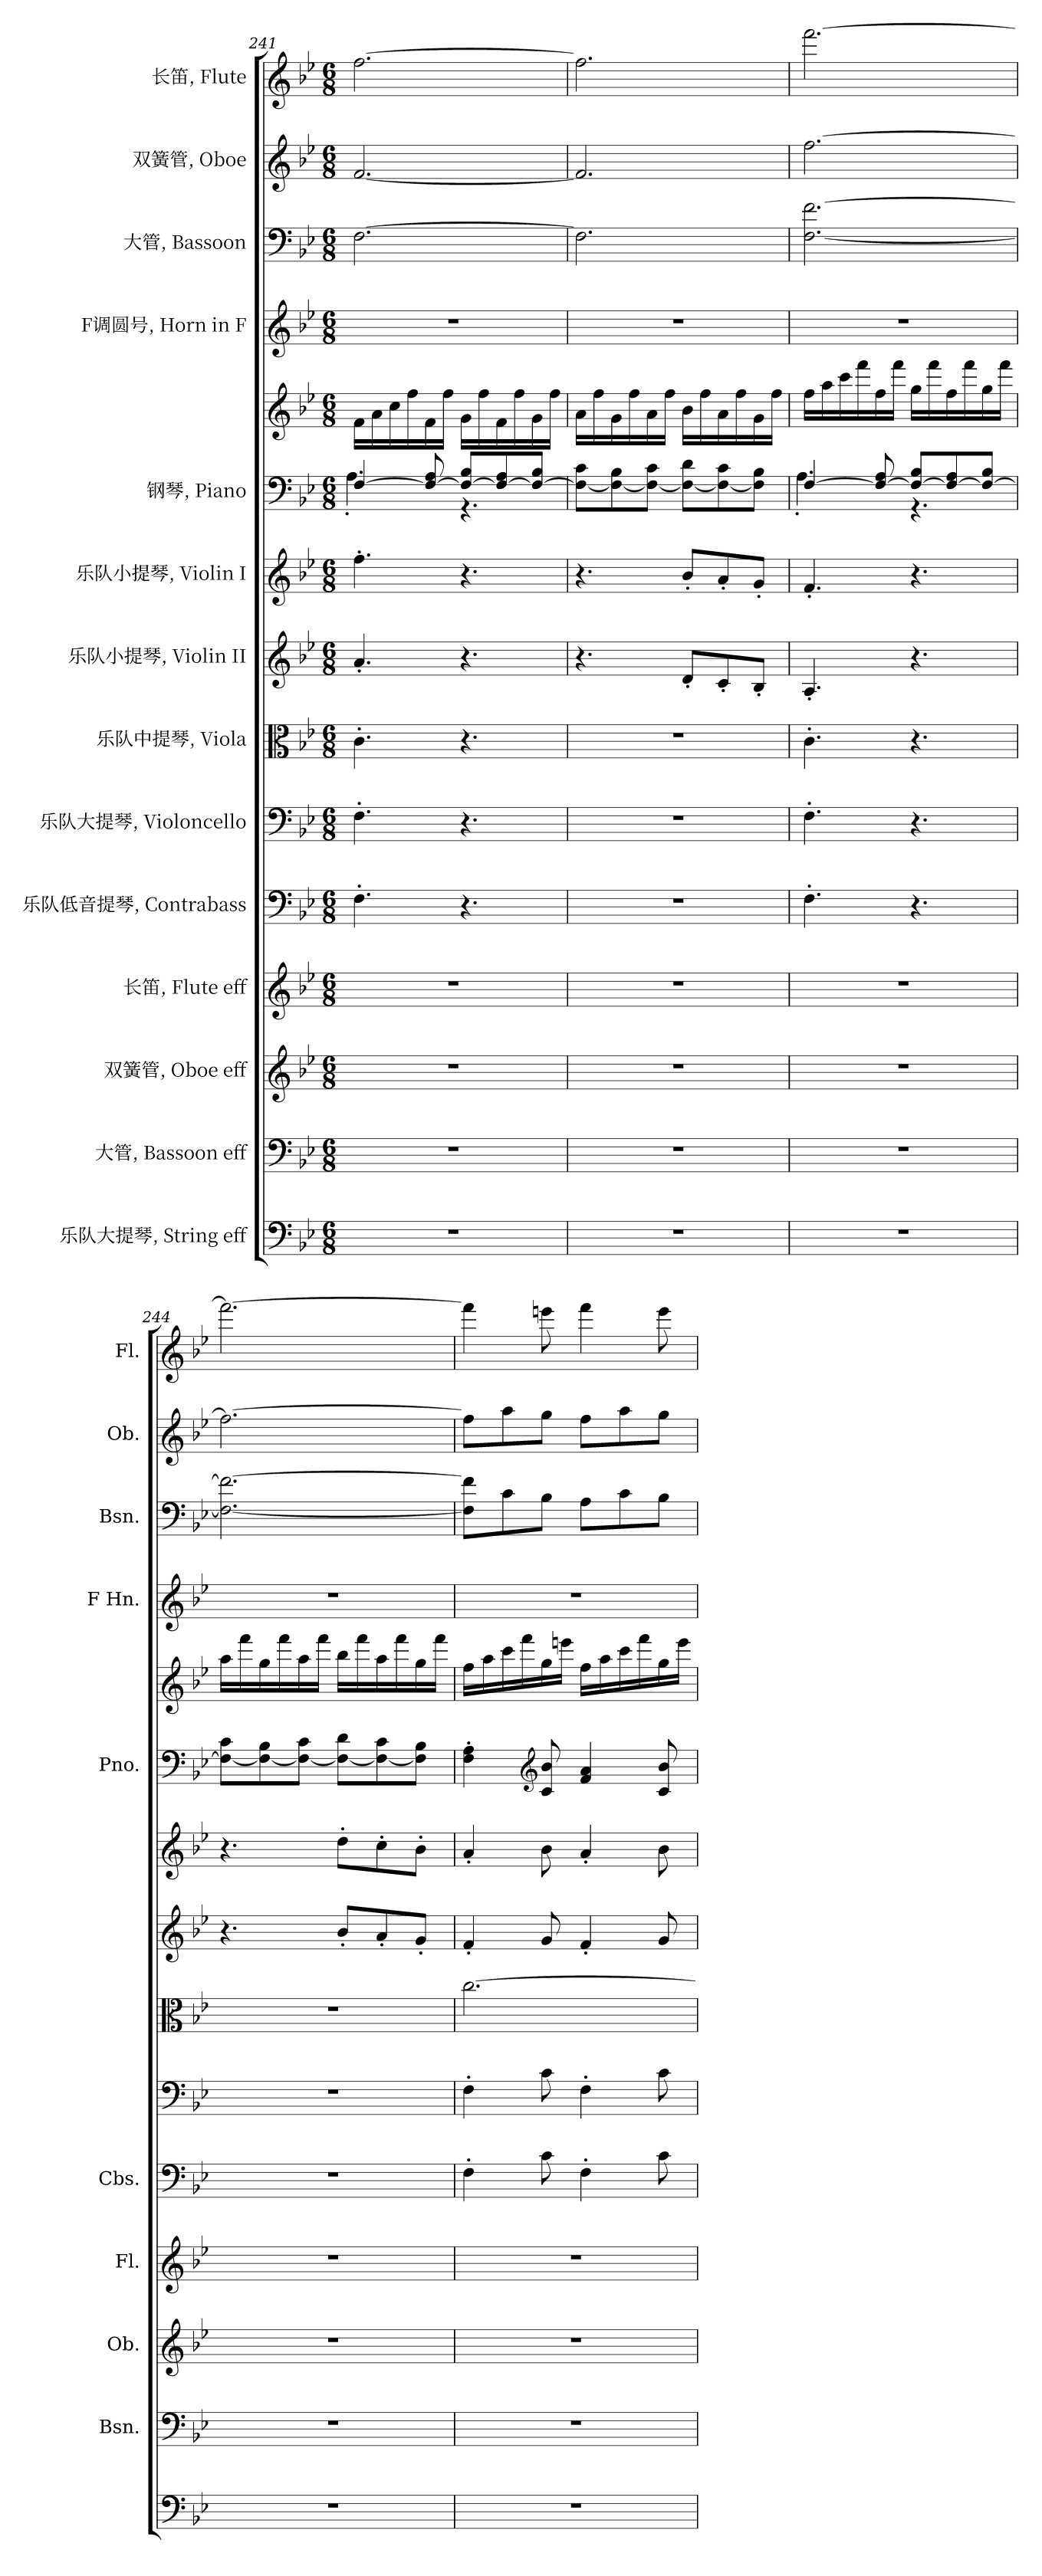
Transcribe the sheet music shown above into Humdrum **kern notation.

**kern	**kern	**kern	**kern	**kern	**kern	**kern	**kern	**kern	**kern	**kern	**kern	**kern	**kern	**kern
*part14	*part13	*part12	*part11	*part10	*part9	*part8	*part7	*part6	*part5	*part5	*part4	*part3	*part2	*part1
*staff15	*staff14	*staff13	*staff12	*staff11	*staff10	*staff9	*staff8	*staff7	*staff6	*staff5	*staff4	*staff3	*staff2	*staff1
*I"乐队大提琴, String eff	*I"大管, Bassoon eff	*I"双簧管, Oboe eff	*I"长笛, Flute eff	*I"乐队低音提琴, Contrabass	*I"乐队大提琴, Violoncello	*I"乐队中提琴, Viola	*I"乐队小提琴, Violin II	*I"乐队小提琴, Violin I	*I"钢琴, Piano	*	*I"F调圆号, Horn in F	*I"大管, Bassoon	*I"双簧管, Oboe	*I"长笛, Flute
*	*I'Bsn.	*I'Ob.	*I'Fl.	*I'Cbs.	*	*	*	*	*I'Pno.	*	*I'F Hn.	*I'Bsn.	*I'Ob.	*I'Fl.
*clefF4	*clefF4	*clefG2	*clefG2	*clefF4	*clefF4	*clefC3	*clefG2	*clefG2	*clefF4	*clefG2	*clefG2	*clefF4	*clefG2	*clefG2
*	*	*	*	*ITrd7c12	*	*	*	*	*	*	*ITrd4c7	*	*	*
*k[b-e-]	*k[b-e-]	*k[b-e-]	*k[b-e-]	*k[b-e-]	*k[b-e-]	*k[b-e-]	*k[b-e-]	*k[b-e-]	*k[b-e-]	*k[b-e-]	*k[b-e-a-]	*k[b-e-]	*k[b-e-]	*k[b-e-]
*M6/8	*M6/8	*M6/8	*M6/8	*M6/8	*M6/8	*M6/8	*M6/8	*M6/8	*M6/8	*M6/8	*M6/8	*M6/8	*M6/8	*M6/8
=241	=241	=241	=241	=241	=241	=241	=241	=241	=241	=241	=241	=241	=241	=241
*	*	*	*	*	*	*	*	*	*^	*	*	*	*	*
2.r	2.r	2.r	2.r	4.FF'\	4.F'\	4.c'\	4.a'/	4.ff'\	[4F/	4.A'\	16f\LL	2.r	[2.F\	[2.f/	[2.ff\
.	.	.	.	.	.	.	.	.	.	.	16a\	.	.	.	.
.	.	.	.	.	.	.	.	.	.	.	16cc\	.	.	.	.
.	.	.	.	.	.	.	.	.	.	.	16ff\	.	.	.	.
.	.	.	.	.	.	.	.	.	8F/_ 8A/	.	16f\	.	.	.	.
.	.	.	.	.	.	.	.	.	.	.	16ff\JJ	.	.	.	.
.	.	.	.	4.r	4.r	4.r	4.r	4.r	8F/_ 8B-/L	4.r	16g\LL	.	.	.	.
.	.	.	.	.	.	.	.	.	.	.	16ff\	.	.	.	.
.	.	.	.	.	.	.	.	.	8F/_ 8A/	.	16f\	.	.	.	.
.	.	.	.	.	.	.	.	.	.	.	16ff\	.	.	.	.
.	.	.	.	.	.	.	.	.	8F/_ 8B-/J	.	16g\	.	.	.	.
.	.	.	.	.	.	.	.	.	.	.	16ff\JJ	.	.	.	.
*	*	*	*	*	*	*	*	*	*v	*v	*	*	*	*	*
=242	=242	=242	=242	=242	=242	=242	=242	=242	=242	=242	=242	=242	=242	=242
2.r	2.r	2.r	2.r	2.r	2.r	2.r	4.r	4.r	8F\_ 8c\L	16a\LL	2.r	2.F\]	2.f/]	2.ff\]
.	.	.	.	.	.	.	.	.	.	16ff\	.	.	.	.
.	.	.	.	.	.	.	.	.	8F\_ 8B-\	16g\	.	.	.	.
.	.	.	.	.	.	.	.	.	.	16ff\	.	.	.	.
.	.	.	.	.	.	.	.	.	8F\_ 8c\J	16a\	.	.	.	.
.	.	.	.	.	.	.	.	.	.	16ff\JJ	.	.	.	.
.	.	.	.	.	.	.	8d'/L	8b-'/L	8F\_ 8d\L	16b-\LL	.	.	.	.
.	.	.	.	.	.	.	.	.	.	16ff\	.	.	.	.
.	.	.	.	.	.	.	8c'/	8a'/	8F\_ 8c\	16a\	.	.	.	.
.	.	.	.	.	.	.	.	.	.	16ff\	.	.	.	.
.	.	.	.	.	.	.	8B-'/J	8g'/J	8F\] 8B-\J	16g\	.	.	.	.
.	.	.	.	.	.	.	.	.	.	16ff\JJ	.	.	.	.
!!LO:PB:g=z
=243	=243	=243	=243	=243	=243	=243	=243	=243	=243	=243	=243	=243	=243	=243
*	*	*	*	*	*	*	*	*	*^	*	*	*	*	*
2.r	2.r	2.r	2.r	4.FF'\	4.F'\	4.c'\	4.A'/	4.f'/	[4F/	4.A'\	16ff\LL	2.r	[2.F\ [2.f\	[2.ff\	[2.fff\
.	.	.	.	.	.	.	.	.	.	.	16aa\	.	.	.	.
.	.	.	.	.	.	.	.	.	.	.	16ccc\	.	.	.	.
.	.	.	.	.	.	.	.	.	.	.	16fff\	.	.	.	.
.	.	.	.	.	.	.	.	.	8F/_ 8A/	.	16ff\	.	.	.	.
.	.	.	.	.	.	.	.	.	.	.	16fff\JJ	.	.	.	.
.	.	.	.	4.r	4.r	4.r	4.r	4.r	8F/_ 8B-/L	4.r	16gg\LL	.	.	.	.
.	.	.	.	.	.	.	.	.	.	.	16fff\	.	.	.	.
.	.	.	.	.	.	.	.	.	8F/_ 8A/	.	16ff\	.	.	.	.
.	.	.	.	.	.	.	.	.	.	.	16fff\	.	.	.	.
.	.	.	.	.	.	.	.	.	8F/_ 8B-/J	.	16gg\	.	.	.	.
.	.	.	.	.	.	.	.	.	.	.	16fff\JJ	.	.	.	.
*	*	*	*	*	*	*	*	*	*v	*v	*	*	*	*	*
=244	=244	=244	=244	=244	=244	=244	=244	=244	=244	=244	=244	=244	=244	=244
2.r	2.r	2.r	2.r	2.r	2.r	2.r	4.r	4.r	8F\_ 8c\L	16aa\LL	2.r	2.F\_ 2.f\_	2.ff\_	2.fff\_
.	.	.	.	.	.	.	.	.	.	16fff\	.	.	.	.
.	.	.	.	.	.	.	.	.	8F\_ 8B-\	16gg\	.	.	.	.
.	.	.	.	.	.	.	.	.	.	16fff\	.	.	.	.
.	.	.	.	.	.	.	.	.	8F\_ 8c\J	16aa\	.	.	.	.
.	.	.	.	.	.	.	.	.	.	16fff\JJ	.	.	.	.
.	.	.	.	.	.	.	8b-'/L	8dd'\L	8F\_ 8d\L	16bb-\LL	.	.	.	.
.	.	.	.	.	.	.	.	.	.	16fff\	.	.	.	.
.	.	.	.	.	.	.	8a'/	8cc'\	8F\_ 8c\	16aa\	.	.	.	.
.	.	.	.	.	.	.	.	.	.	16fff\	.	.	.	.
.	.	.	.	.	.	.	8g'/J	8b-'\J	8F\] 8B-\J	16gg\	.	.	.	.
.	.	.	.	.	.	.	.	.	.	16fff\JJ	.	.	.	.
!!LO:PB:g=z
=245	=245	=245	=245	=245	=245	=245	=245	=245	=245	=245	=245	=245	=245	=245
2.r	2.r	2.r	2.r	4FF'\	4F'\	[2.cc\	4f'/	4a'/	4F\' 4A\'	16ff\LL	2.r	8F\] 8f\]L	8ff\L]	4fff\]
.	.	.	.	.	.	.	.	.	.	16aa\	.	.	.	.
.	.	.	.	.	.	.	.	.	.	16ccc\	.	8c\	8aa\	.
.	.	.	.	.	.	.	.	.	.	16fff\	.	.	.	.
*	*	*	*	*	*	*	*	*	*clefG2	*	*	*	*	*
.	.	.	.	8C\	8c\	.	8g/	8b-\	8c/ 8b-/	16gg\	.	8B-\J	8gg\J	8eeen\
.	.	.	.	.	.	.	.	.	.	16eeen\JJ	.	.	.	.
.	.	.	.	4FF'\	4F'\	.	4f'/	4a'/	4f/ 4a/	16ff\LL	.	8A\L	8ff\L	4fff\
.	.	.	.	.	.	.	.	.	.	16aa\	.	.	.	.
.	.	.	.	.	.	.	.	.	.	16ccc\	.	8c\	8aa\	.
.	.	.	.	.	.	.	.	.	.	16fff\	.	.	.	.
.	.	.	.	8C\	8c\	.	8g/	8b-\	8c/ 8b-/	16gg\	.	8B-\J	8gg\J	8eee\
.	.	.	.	.	.	.	.	.	.	16eee\JJ	.	.	.	.
=	=	=	=	=	=	=	=	=	=	=	=	=	=	=
*-	*-	*-	*-	*-	*-	*-	*-	*-	*-	*-	*-	*-	*-	*-
